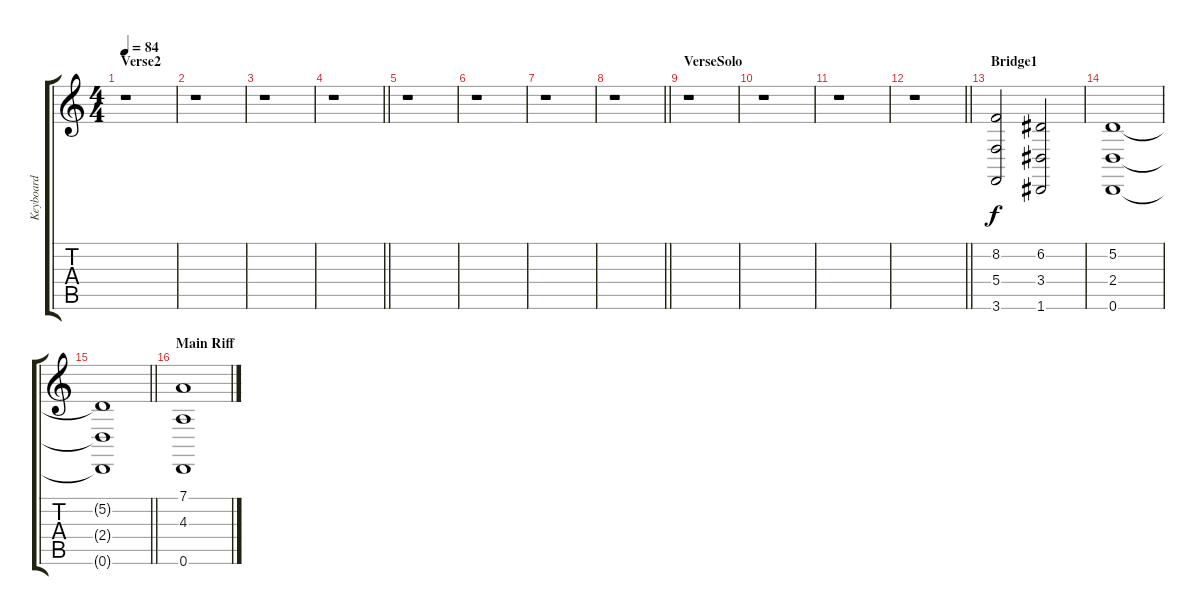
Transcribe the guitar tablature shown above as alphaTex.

\track ("Keyboard" "Keyboard") {instrument stringensemble1}
\staff {score tabs}
\tuning (D4 A3 F3 C3 G2 D2) {hide}
\ts (4 4)
\section ("" "Verse2")
\tempo 84
\clef g2
\ks c
r.1{dy f} |
r.1 |
r.1 |
\barLineRight lightlight
r.1 |
r.1 |
r.1 |
r.1 |
\barLineRight lightlight
r.1 |
\section ("" "VerseSolo")
r.1 |
r.1 |
r.1 |
\barLineRight lightlight
r.1 |
\section ("" "Bridge1")
(8.2 5.4 3.6).2 (6.2 3.4 1.6).2 |
(5.2 2.4 0.6).1 |
\barLineRight lightlight
(5.2{t} 2.4{t} 0.6{t}).1 |
\section ("" "Main Riff")
(7.1 4.3 0.6).1
